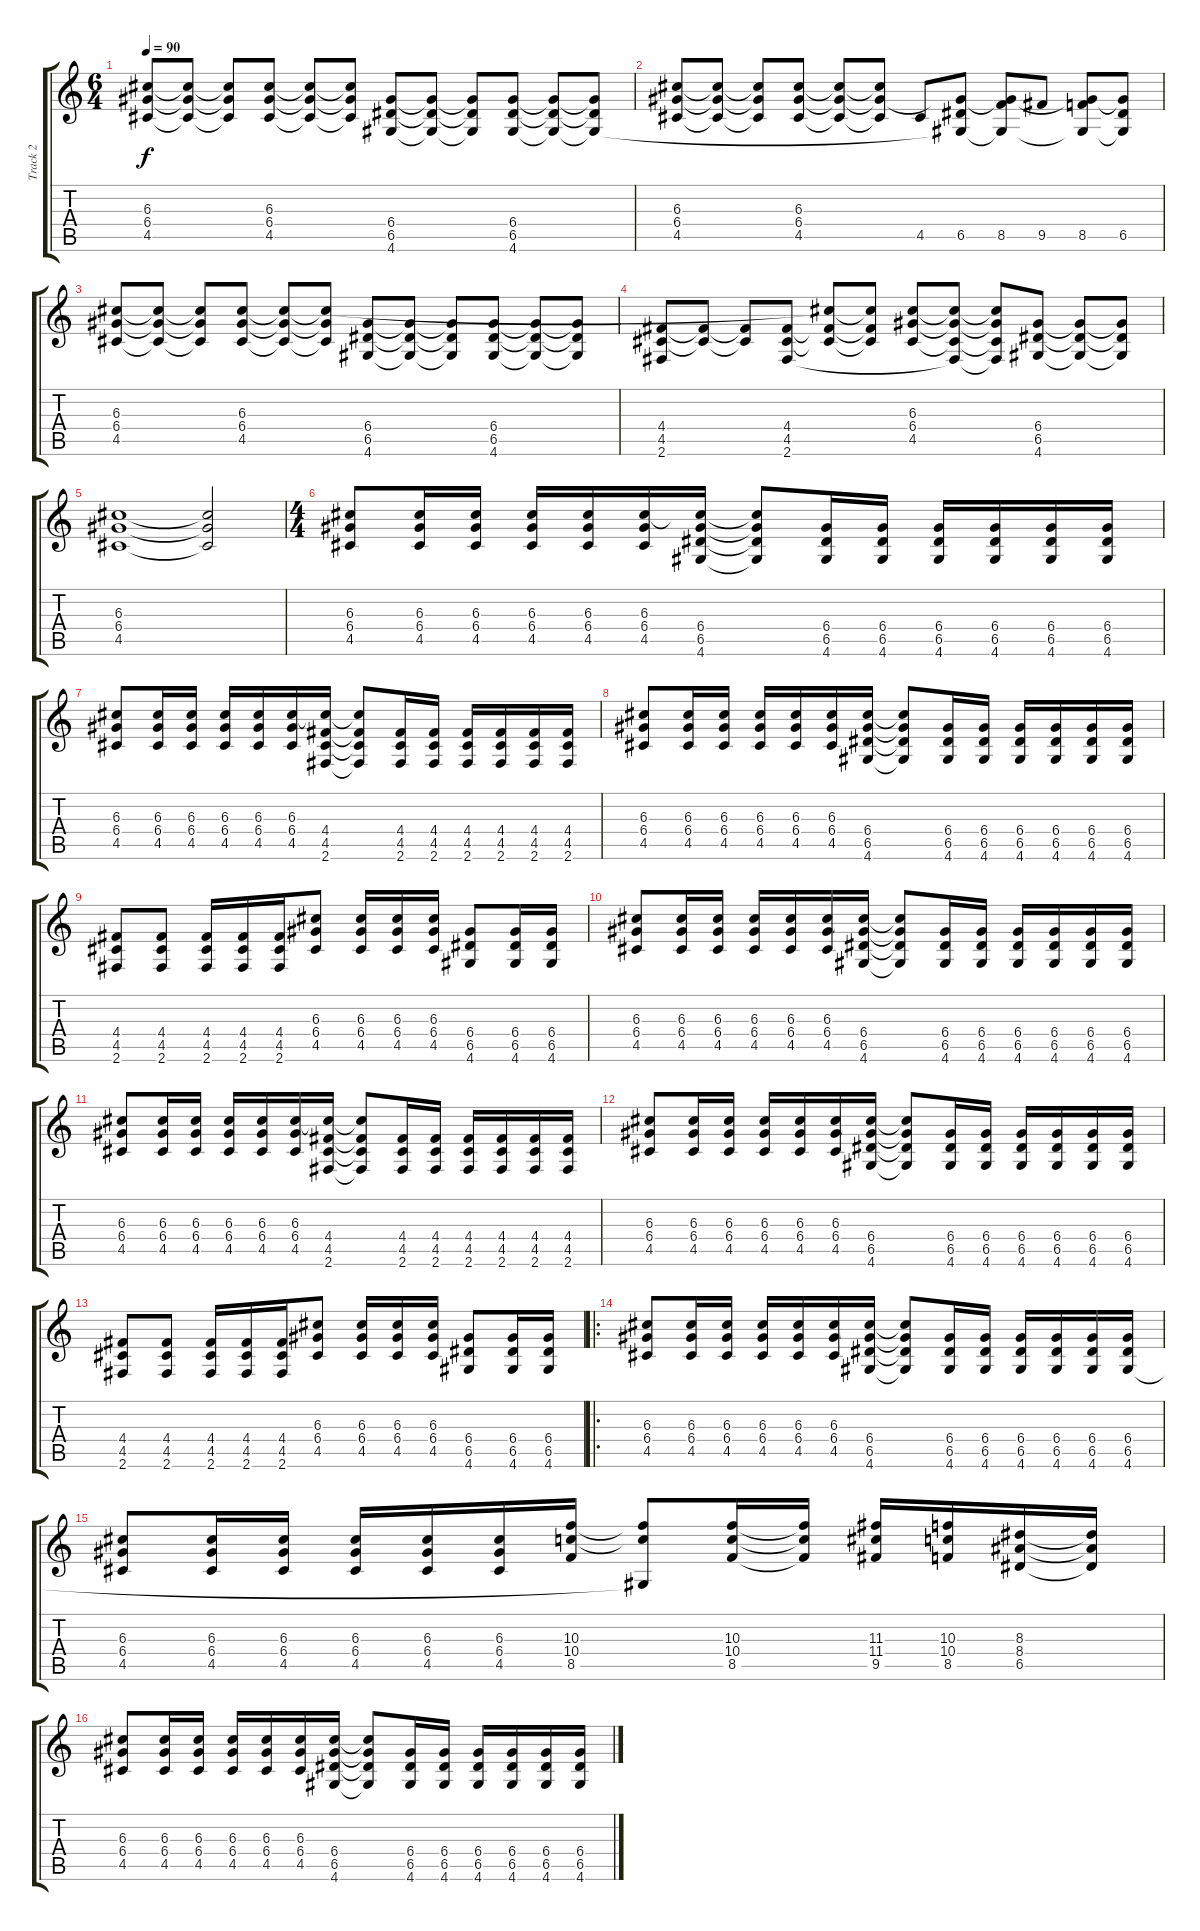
\track ("Track 2" "Track 2") {instrument distortionguitar}
\staff {score tabs}
\tuning (E4 B3 G3 D3 A2 E2) {hide}
\ts (6 4)
\tempo 90
\clef g2
\ks c
(6.3 6.4 4.5).8{dy f} (6.3{t} 6.4{t} 4.5{t}).8 (6.3{t} 6.4{t} 4.5{t}).8 (6.3 6.4 4.5).8 (6.3{t} 6.4{t} 4.5{t}).8 (6.3{t} 6.4{t} 4.5{t}).8 (6.4 6.5 4.6).8 (6.4{t} 6.5{t} 4.6{t}).8 (6.4{t} 6.5{t} 4.6{t}).8 (6.4 6.5 4.6).8 (6.4{t} 6.5{t} 4.6{t}).8 (6.4{t} 6.5{t} 4.6{t}).8 |
(6.3 6.4 4.5).8 (6.3{t} 6.4{t} 4.5{t}).8 (6.3{t} 6.4{t} 4.5{t}).8 (6.3 6.4 4.5).8 (6.3{t} 6.4{t} 4.5{t}).8 (6.3{t} 6.4{t} 4.5{t}).8 4.5.8 (6.4{t} 6.5 4.6{t}).8 (6.4{t} 8.5 4.6{t}).8 9.5.8 (6.4{t} 8.5 4.6{t}).8 (6.4{t} 6.5 4.6{t}).8 |
(6.3 6.4 4.5).8 (6.3{t} 6.4{t} 4.5{t}).8 (6.3{t} 6.4{t} 4.5{t}).8 (6.3 6.4 4.5).8 (6.3{t} 6.4{t} 4.5{t}).8 (6.3{t} 6.4{t} 4.5{t}).8 (6.4 6.5 4.6).8 (6.4{t} 6.5{t} 4.6{t}).8 (6.4{t} 6.5{t} 4.6{t}).8 (6.4 6.5 4.6).8 (6.4{t} 6.5{t} 4.6{t}).8 (6.4{t} 6.5{t} 4.6{t}).8 |
(4.4 4.5 2.6).8 (4.4{t} 4.5{t}).8 (4.4{t} 4.5{t}).8 (4.4 4.5 2.6).8 (6.3{t} 4.4{t} 4.5{t}).8 (6.3{t} 4.4{t} 4.5{t}).8 (6.3 6.4 4.5).8 (6.3{t} 6.4{t} 4.5{t} 2.6{t}).8 (6.3{t} 6.4{t} 4.5{t} 2.6{t}).8 (6.4 6.5 4.6).8 (6.4{t} 6.5{t} 4.6{t}).8 (6.4{t} 6.5{t} 4.6{t}).8 |
(6.3 6.4 4.5).1 (6.3{t} 6.4{t} 4.5{t}).2 |
\ts (4 4)
(6.3 6.4 4.5).8 (6.3 6.4 4.5).16 (6.3 6.4 4.5).16 (6.3 6.4 4.5).16 (6.3 6.4 4.5).16 (6.3 6.4 4.5).16 (6.3{t} 6.4 6.5 4.6).16 (6.3{t} 6.4{t} 6.5{t} 4.6{t}).8 (6.4 6.5 4.6).16 (6.4 6.5 4.6).16 (6.4 6.5 4.6).16 (6.4 6.5 4.6).16 (6.4 6.5 4.6).16 (6.4 6.5 4.6).16 |
(6.3 6.4 4.5).8 (6.3 6.4 4.5).16 (6.3 6.4 4.5).16 (6.3 6.4 4.5).16 (6.3 6.4 4.5).16 (6.3 6.4 4.5).16 (6.3{t} 4.4 4.5 2.6).16 (6.3{t} 4.4{t} 4.5{t} 2.6{t}).8 (4.4 4.5 2.6).16 (4.4 4.5 2.6).16 (4.4 4.5 2.6).16 (4.4 4.5 2.6).16 (4.4 4.5 2.6).16 (4.4 4.5 2.6).16 |
(6.3 6.4 4.5).8 (6.3 6.4 4.5).16 (6.3 6.4 4.5).16 (6.3 6.4 4.5).16 (6.3 6.4 4.5).16 (6.3 6.4 4.5).16 (6.3{t} 6.4 6.5 4.6).16 (6.3{t} 6.4{t} 6.5{t} 4.6{t}).8 (6.4 6.5 4.6).16 (6.4 6.5 4.6).16 (6.4 6.5 4.6).16 (6.4 6.5 4.6).16 (6.4 6.5 4.6).16 (6.4 6.5 4.6).16 |
(4.4 4.5 2.6).8 (4.4 4.5 2.6).8 (4.4 4.5 2.6).16 (4.4 4.5 2.6).16 (4.4 4.5 2.6).16 (6.3 6.4 4.5).8 (6.3 6.4 4.5).16 (6.3 6.4 4.5).16 (6.3 6.4 4.5).16 (6.4 6.5 4.6).8 (6.4 6.5 4.6).16 (6.4 6.5 4.6).16 |
(6.3 6.4 4.5).8 (6.3 6.4 4.5).16 (6.3 6.4 4.5).16 (6.3 6.4 4.5).16 (6.3 6.4 4.5).16 (6.3 6.4 4.5).16 (6.3{t} 6.4 6.5 4.6).16 (6.3{t} 6.4{t} 6.5{t} 4.6{t}).8 (6.4 6.5 4.6).16 (6.4 6.5 4.6).16 (6.4 6.5 4.6).16 (6.4 6.5 4.6).16 (6.4 6.5 4.6).16 (6.4 6.5 4.6).16 |
(6.3 6.4 4.5).8 (6.3 6.4 4.5).16 (6.3 6.4 4.5).16 (6.3 6.4 4.5).16 (6.3 6.4 4.5).16 (6.3 6.4 4.5).16 (6.3{t} 4.4 4.5 2.6).16 (6.3{t} 4.4{t} 4.5{t} 2.6{t}).8 (4.4 4.5 2.6).16 (4.4 4.5 2.6).16 (4.4 4.5 2.6).16 (4.4 4.5 2.6).16 (4.4 4.5 2.6).16 (4.4 4.5 2.6).16 |
(6.3 6.4 4.5).8 (6.3 6.4 4.5).16 (6.3 6.4 4.5).16 (6.3 6.4 4.5).16 (6.3 6.4 4.5).16 (6.3 6.4 4.5).16 (6.3{t} 6.4 6.5 4.6).16 (6.3{t} 6.4{t} 6.5{t} 4.6{t}).8 (6.4 6.5 4.6).16 (6.4 6.5 4.6).16 (6.4 6.5 4.6).16 (6.4 6.5 4.6).16 (6.4 6.5 4.6).16 (6.4 6.5 4.6).16 |
(4.4 4.5 2.6).8 (4.4 4.5 2.6).8 (4.4 4.5 2.6).16 (4.4 4.5 2.6).16 (4.4 4.5 2.6).16 (6.3 6.4 4.5).8 (6.3 6.4 4.5).16 (6.3 6.4 4.5).16 (6.3 6.4 4.5).16 (6.4 6.5 4.6).8 (6.4 6.5 4.6).16 (6.4 6.5 4.6).16 |
\ro
(6.3 6.4 4.5).8 (6.3 6.4 4.5).16 (6.3 6.4 4.5).16 (6.3 6.4 4.5).16 (6.3 6.4 4.5).16 (6.3 6.4 4.5).16 (6.3{t} 6.4 6.5 4.6).16 (6.3{t} 6.4{t} 6.5{t} 4.6{t}).8 (6.4 6.5 4.6).16 (6.4 6.5 4.6).16 (6.4 6.5 4.6).16 (6.4 6.5 4.6).16 (6.4 6.5 4.6).16 (6.4 6.5 4.6).16 |
(6.3 6.4 4.5).8 (6.3 6.4 4.5).16 (6.3 6.4 4.5).16 (6.3 6.4 4.5).16 (6.3 6.4 4.5).16 (6.3 6.4 4.5).16 (10.3 10.4 8.5).16 (10.3{t} 10.4{t} 4.6{t}).8 (10.3 10.4 8.5).16 (10.3{t} 10.4{t} 8.5{t}).16 (11.3 11.4 9.5).16 (10.3 10.4 8.5).16 (8.3 8.4 6.5).16 (8.3{t} 8.4{t} 6.5{t}).16 |
(6.3 6.4 4.5).8 (6.3 6.4 4.5).16 (6.3 6.4 4.5).16 (6.3 6.4 4.5).16 (6.3 6.4 4.5).16 (6.3 6.4 4.5).16 (6.3{t} 6.4 6.5 4.6).16 (6.3{t} 6.4{t} 6.5{t} 4.6{t}).8 (6.4 6.5 4.6).16 (6.4 6.5 4.6).16 (6.4 6.5 4.6).16 (6.4 6.5 4.6).16 (6.4 6.5 4.6).16 (6.4 6.5 4.6).16
